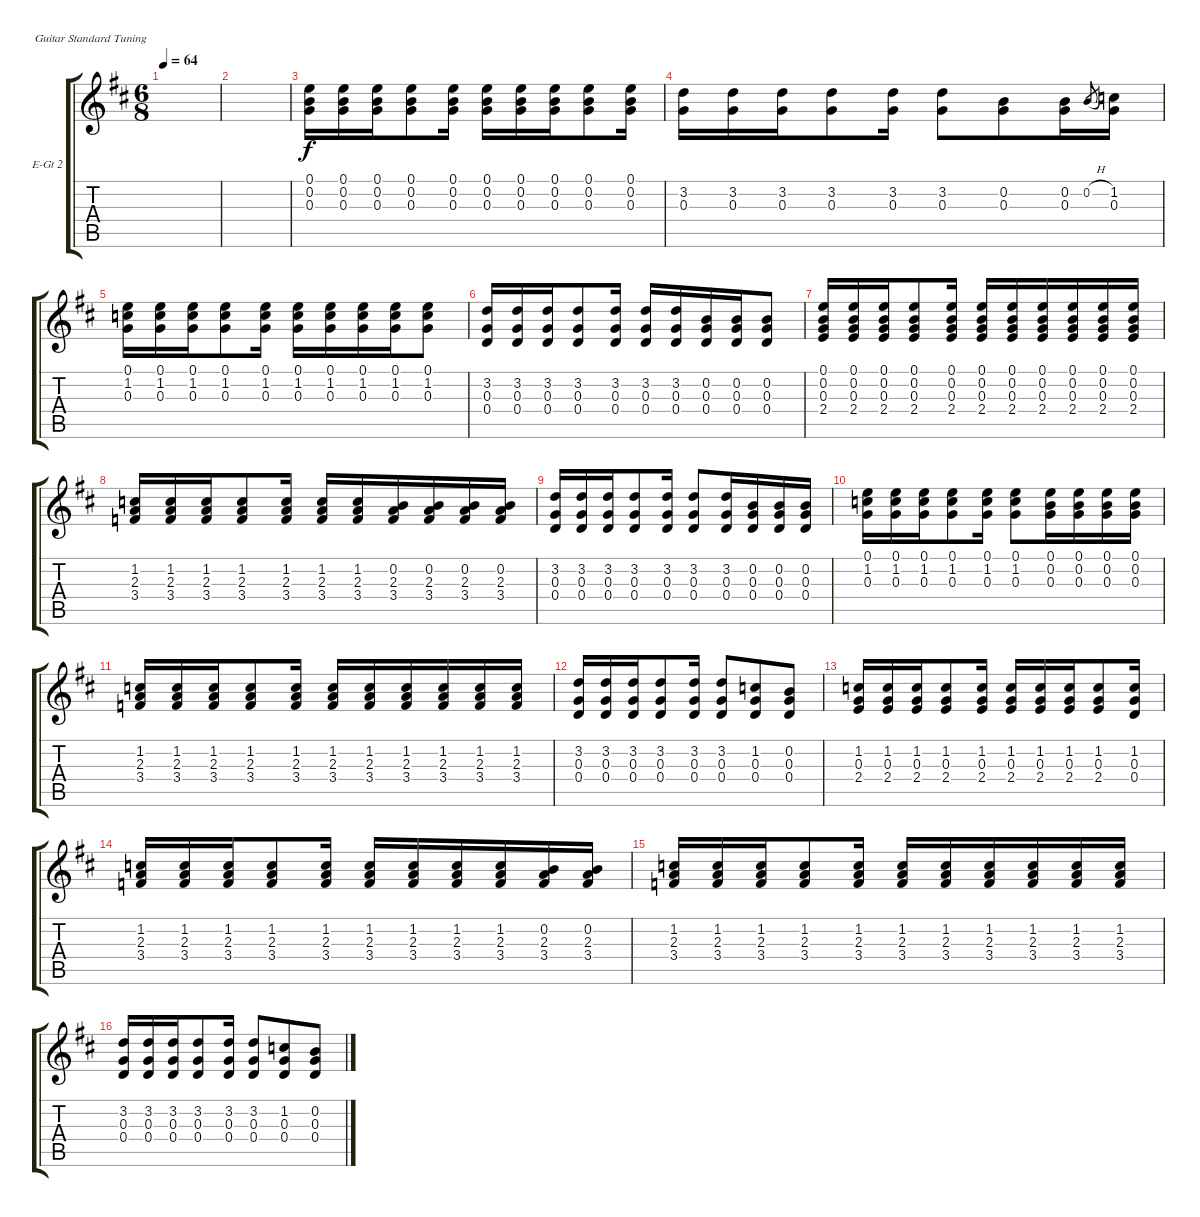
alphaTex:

\defaultSystemsLayout 4
\bracketExtendMode groupsimilarinstruments
\firstSystemTrackNameOrientation horizontal
\otherSystemsTrackNameOrientation horizontal
\track ("Electric Guitar 2" "E-Gt 2") {instrument electricguitarclean}
\staff {score tabs}
\tuning (E4 B3 G3 D3 A2 E2)
\ts (6 8)
\tempo 64
\clef g2
\scale
0.333333
\ks d
|
\scale
0.333333 |
(0.1 0.2 0.3).16 (0.3 0.2 0.1).16 (0.3 0.2 0.1).16 (0.1 0.2 0.3).8 (0.3 0.2 0.1).16 (0.1 0.2 0.3).16 (0.3 0.2 0.1).16 (0.3 0.2 0.1).16 (0.1 0.2 0.3).8 (0.3 0.2 0.1).16 |
(3.2 0.3).16 (0.3 3.2).16 (0.3 3.2).16 (3.2 0.3).8 (0.3 3.2).16 (3.2 0.3).8 (0.3 0.2).8 (0.2 0.3).16 0.2{h}.8{gr} (1.2 0.3).16 |
(0.1 1.2 0.3).16 (0.3 1.2 0.1).16 (0.3 1.2 0.1).16 (0.1 1.2 0.3).8 (0.1 1.2 0.3).16 (0.1 1.2 0.3).16 (0.3 1.2 0.1).16 (0.3 1.2 0.1).16 (0.1 1.2 0.3).16 (0.1 1.2 0.3).8 |
(3.2 0.3 0.4).16 (0.4 0.3 3.2).16 (0.4 0.3 3.2).16 (3.2 0.4 0.3).8 (3.2 0.3 0.4).16 (3.2 0.4 0.3).16 (3.2 0.3 0.4).16 (0.4 0.3 0.2).16 (0.2 0.3 0.4).16 (0.4 0.3 0.2).8 |
(2.4 0.3 0.2 0.1).16 (0.1 0.3 0.2 2.4).16 (0.1 0.2 0.3 2.4).16 (2.4 0.3 0.2 0.1).8 (2.4 0.3 0.2 0.1).16 (0.1 0.2 0.3 2.4).16 (0.1 0.2 0.3 2.4).16 (0.1 0.2 0.3 2.4).16 (0.1 0.2 0.3 2.4).16 (0.1 0.2 0.3 2.4).16 (0.1 0.2 0.3 2.4).16 |
(3.4 2.3 1.2).16 (1.2 2.3 3.4).16 (3.4 2.3 1.2).16 (1.2 2.3 3.4).8 (1.2 2.3 3.4).16 (3.4 2.3 1.2).16 (3.4 2.3 1.2).16 (3.4 2.3 0.2).16 (3.4 2.3 0.2).16 (3.4 2.3 0.2).16 (3.4 2.3 0.2).16 |
(3.2 0.3 0.4).16 (0.4 0.3 3.2).16 (0.4 0.3 3.2).16 (3.2 0.4 0.3).8 (3.2 0.3 0.4).16 (3.2 0.4 0.3).8 (3.2 0.3 0.4).16 (0.4 0.3 0.2).16 (0.2 0.3 0.4).16 (0.4 0.3 0.2).16 |
(0.1 1.2 0.3).16 (0.3 1.2 0.1).16 (0.3 1.2 0.1).16 (0.1 1.2 0.3).8 (0.1 1.2 0.3).16 (0.1 1.2 0.3).8 (0.3 0.2 0.1).16 (0.3 0.2 0.1).16 (0.1 0.2 0.3).16 (0.1 0.2 0.3).16 |
(3.4 2.3 1.2).16 (1.2 2.3 3.4).16 (3.4 2.3 1.2).16 (1.2 2.3 3.4).8 (1.2 2.3 3.4).16 (3.4 2.3 1.2).16 (3.4 2.3 1.2).16 (3.4 2.3 1.2).16 (3.4 2.3 1.2).16 (3.4 2.3 1.2).16 (3.4 2.3 1.2).16 |
(3.2 0.3 0.4).16 (0.4 0.3 3.2).16 (0.4 0.3 3.2).16 (3.2 0.4 0.3).8 (3.2 0.3 0.4).16 (0.4 0.3 3.2).8 (1.2 0.3 0.4).8 (0.4 0.3 0.2).8 |
(2.4 0.3 1.2).16 (1.2 0.3 2.4).16 (2.4 0.3 1.2).16 (1.2 0.3 2.4).8 (1.2 0.3 2.4).16 (2.4 0.3 1.2).16 (1.2 0.3 2.4).16 (2.4 0.3 1.2).16 (1.2 0.3 2.4).8 (1.2 0.3 0.4).16 |
(1.2 2.3 3.4).16 (3.4 2.3 1.2).16 (3.4 2.3 1.2).16 (1.2 3.4 2.3).8 (1.2 2.3 3.4).16 (1.2 2.3 3.4).16 (1.2 3.4 2.3).16 (1.2 2.3 3.4).16 (3.4 2.3 1.2).16 (0.2 2.3 3.4).16 (3.4 2.3 0.2).16 |
(1.2 2.3 3.4).16 (3.4 2.3 1.2).16 (3.4 2.3 1.2).16 (1.2 3.4 2.3).8 (1.2 2.3 3.4).16 (1.2 2.3 3.4).16 (1.2 3.4 2.3).16 (1.2 2.3 3.4).16 (3.4 2.3 1.2).16 (1.2 2.3 3.4).16 (3.4 2.3 1.2).16 |
(3.2 0.4 0.3).16 (3.2 0.4 0.3).16 (3.2 0.4 0.3).16 (3.2 0.4 0.3).8 (3.2 0.3 0.4).16 (3.2 0.3 0.4).8 (0.4 0.3 1.2).8 (0.2 0.4 0.3).8
